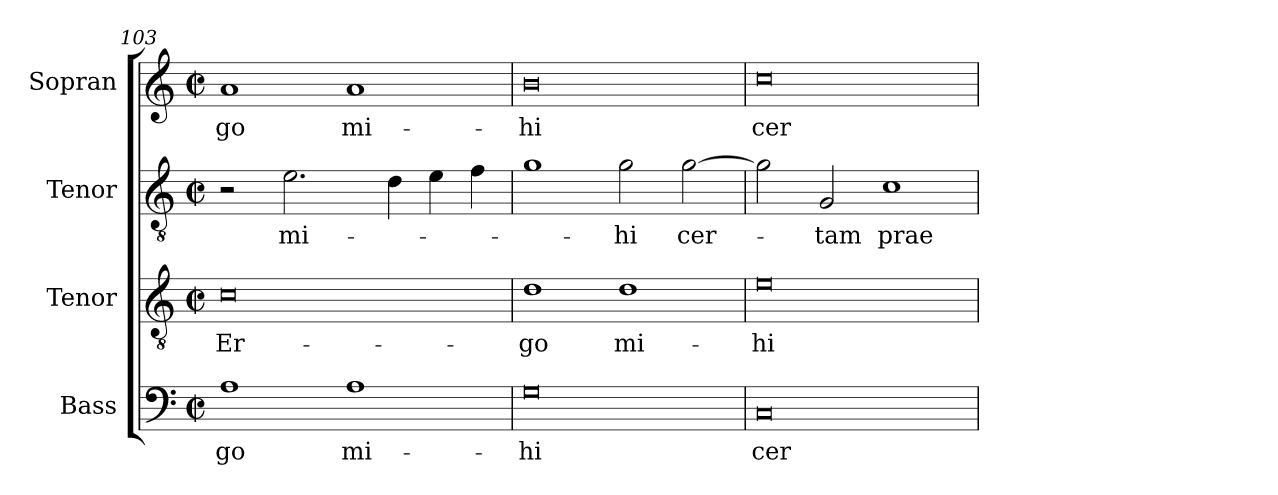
**kern	**text	**kern	**text	**kern	**text	**kern	**text
*part4	*part4	*part3	*part3	*part2	*part2	*part1	*part1
*staff4	*staff4	*staff3	*staff3	*staff2	*staff2	*staff1	*staff1
*I"Bass	*	*I"Tenor	*	*I"Tenor	*	*I"Sopran	*
*	*	*I'Tenor	*	*	*	*	*
*clefF4	*	*clefGv2	*	*clefGv2	*	*clefG2	*
*	*	*ITrd7c12	*	*ITrd7c12	*	*	*
*k[]	*	*k[]	*	*k[]	*	*k[]	*
*M2/2	*	*M2/2	*	*M2/2	*	*M2/2	*
*met(c|)	*	*met(c|)	*	*met(c|)	*	*met(c|)	*
=103	=103	=103	=103	=103	=103	=103	=103
!	!LO:LY:b:color=#000000	!	!	!	!	!	!
!	!	!	!LO:LY:b:color=#000000	!	!	!	!
!	!	!	!	!	!	!	!LO:LY:b:color=#000000
1Ai	-go	0Ci	Er-	2r	.	1ai	-go
!	!	!	!	!	!LO:LY:b:color=#000000	!	!
.	.	.	.	2.Ei\	mi-	.	.
!	!LO:LY:b:color=#000000	!	!	!	!	!	!
!	!	!	!	!	!	!	!LO:LY:b:color=#000000
1Ai	mi-	.	.	.	.	1ai	mi-
.	.	.	.	4Di\	.	.	.
.	.	.	.	4Ei\	.	.	.
.	.	.	.	4Fi\	.	.	.
=104	=104	=104	=104	=104	=104	=104	=104
!	!LO:LY:b:color=#000000	!	!	!	!	!	!
!	!	!	!LO:LY:b:color=#000000	!	!	!	!
!	!	!	!	!	!	!	!LO:LY:b:color=#000000
0Gi	-hi	1Di	-go	1Gi	.	0bi	-hi
!	!	!	!LO:LY:b:color=#000000	!	!	!	!
!	!	!	!	!	!LO:LY:b:color=#000000	!	!
.	.	1Di	mi-	2Gi\	-hi	.	.
!	!	!	!	!	!LO:LY:b:color=#000000	!	!
.	.	.	.	[>2Gi\	cer-	.	.
=105	=105	=105	=105	=105	=105	=105	=105
!	!LO:LY:b:color=#000000	!	!	!	!	!	!
!	!	!	!LO:LY:b:color=#000000	!	!	!	!
!	!	!	!	!	!	!	!LO:LY:b:color=#000000
0Ci	cer-	0Ei	-hi	2Gi\]	.	0cci	cer-
!	!	!	!	!	!LO:LY:b:color=#000000	!	!
.	.	.	.	2GGi/	-tam	.	.
!	!	!	!	!	!LO:LY:b:color=#000000	!	!
.	.	.	.	1Ci	prae-	.	.
=	=	=	=	=	=	=	=
*-	*-	*-	*-	*-	*-	*-	*-
